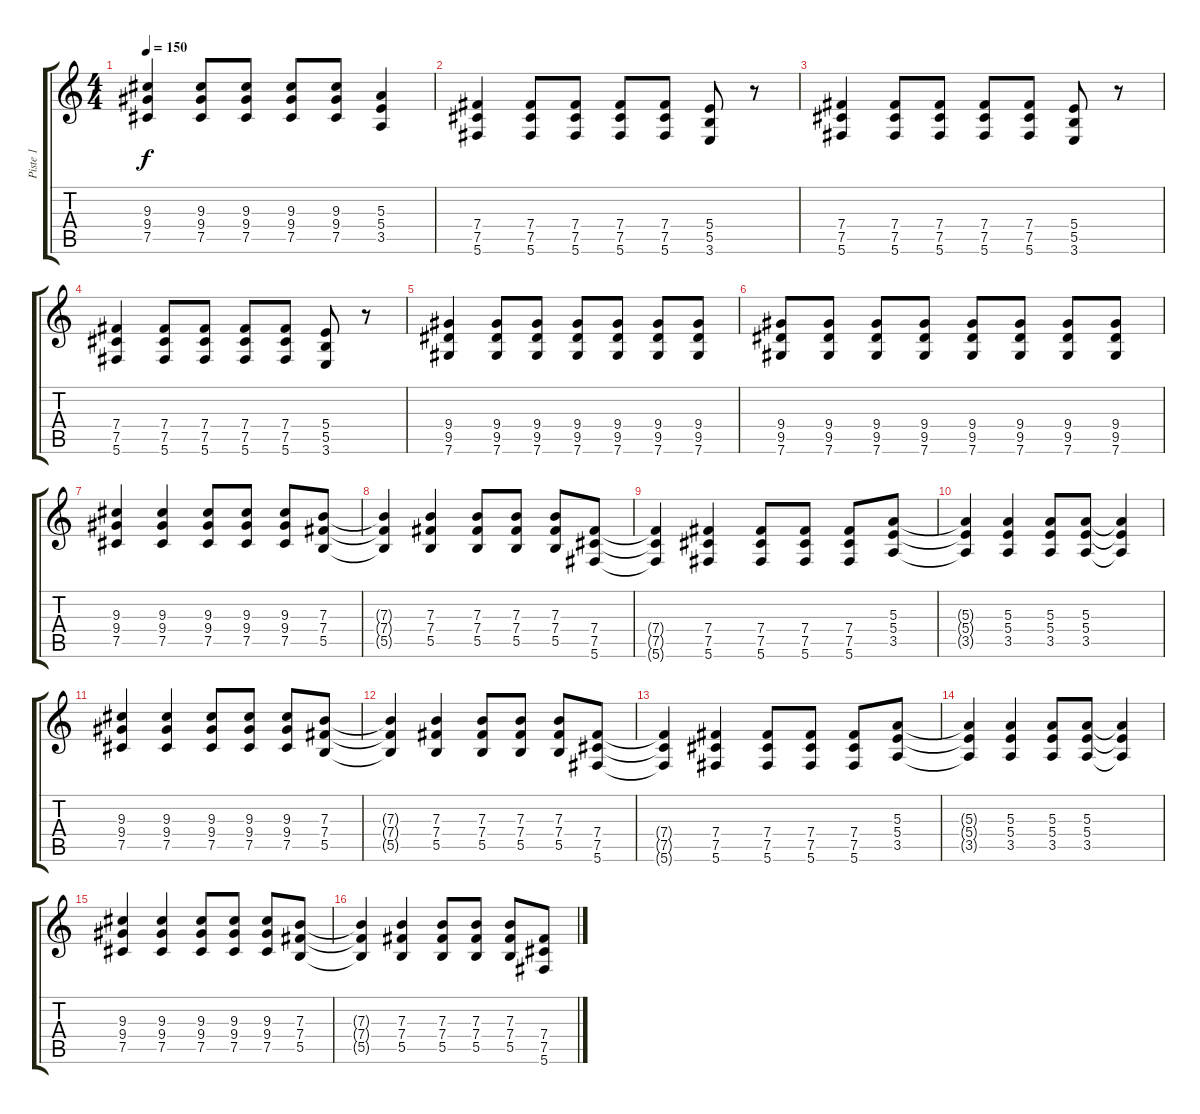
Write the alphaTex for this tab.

\track ("Piste 1" "Piste 1") {instrument overdrivenguitar}
\staff {score tabs}
\tuning (Db4 Ab3 E3 B2 Gb2 Db2) {hide}
\ts (4 4)
\tempo 150
\clef g2
\ks c
(9.3 9.4 7.5).4{dy f} (9.3 9.4 7.5).8 (9.3 9.4 7.5).8 (9.3 9.4 7.5).8 (9.3 9.4 7.5).8 (5.3 5.4 3.5).4 |
(7.4 7.5 5.6).4 (7.4 7.5 5.6).8 (7.4 7.5 5.6).8 (7.4 7.5 5.6).8 (7.4 7.5 5.6).8 (5.4 5.5 3.6).8 r.8 |
(7.4 7.5 5.6).4 (7.4 7.5 5.6).8 (7.4 7.5 5.6).8 (7.4 7.5 5.6).8 (7.4 7.5 5.6).8 (5.4 5.5 3.6).8 r.8 |
(7.4 7.5 5.6).4 (7.4 7.5 5.6).8 (7.4 7.5 5.6).8 (7.4 7.5 5.6).8 (7.4 7.5 5.6).8 (5.4 5.5 3.6).8 r.8 |
(9.4 9.5 7.6).4 (9.4 9.5 7.6).8 (9.4 9.5 7.6).8 (9.4 9.5 7.6).8 (9.4 9.5 7.6).8 (9.4 9.5 7.6).8 (9.4 9.5 7.6).8 |
(9.4 9.5 7.6).8 (9.4 9.5 7.6).8 (9.4 9.5 7.6).8 (9.4 9.5 7.6).8 (9.4 9.5 7.6).8 (9.4 9.5 7.6).8 (9.4 9.5 7.6).8 (9.4 9.5 7.6).8 |
(9.3 9.4 7.5).4 (9.3 9.4 7.5).4 (9.3 9.4 7.5).8 (9.3 9.4 7.5).8 (9.3 9.4 7.5).8 (7.3 7.4 5.5).8 |
(7.3{t} 7.4{t} 5.5{t}).4 (7.3 7.4 5.5).4 (7.3 7.4 5.5).8 (7.3 7.4 5.5).8 (7.3 7.4 5.5).8 (7.4 7.5 5.6).8 |
(7.4{t} 7.5{t} 5.6{t}).4 (7.4 7.5 5.6).4 (7.4 7.5 5.6).8 (7.4 7.5 5.6).8 (7.4 7.5 5.6).8 (5.3 5.4 3.5).8 |
(5.3{t} 5.4{t} 3.5{t}).4 (5.3 5.4 3.5).4 (5.3 5.4 3.5).8 (5.3 5.4 3.5).8 (5.3{t} 5.4{t} 3.5{t}).4 |
(9.3 9.4 7.5).4 (9.3 9.4 7.5).4 (9.3 9.4 7.5).8 (9.3 9.4 7.5).8 (9.3 9.4 7.5).8 (7.3 7.4 5.5).8 |
(7.3{t} 7.4{t} 5.5{t}).4 (7.3 7.4 5.5).4 (7.3 7.4 5.5).8 (7.3 7.4 5.5).8 (7.3 7.4 5.5).8 (7.4 7.5 5.6).8 |
(7.4{t} 7.5{t} 5.6{t}).4 (7.4 7.5 5.6).4 (7.4 7.5 5.6).8 (7.4 7.5 5.6).8 (7.4 7.5 5.6).8 (5.3 5.4 3.5).8 |
(5.3{t} 5.4{t} 3.5{t}).4 (5.3 5.4 3.5).4 (5.3 5.4 3.5).8 (5.3 5.4 3.5).8 (5.3{t} 5.4{t} 3.5{t}).4 |
(9.3 9.4 7.5).4 (9.3 9.4 7.5).4 (9.3 9.4 7.5).8 (9.3 9.4 7.5).8 (9.3 9.4 7.5).8 (7.3 7.4 5.5).8 |
(7.3{t} 7.4{t} 5.5{t}).4 (7.3 7.4 5.5).4 (7.3 7.4 5.5).8 (7.3 7.4 5.5).8 (7.3 7.4 5.5).8 (7.4 7.5 5.6).8
